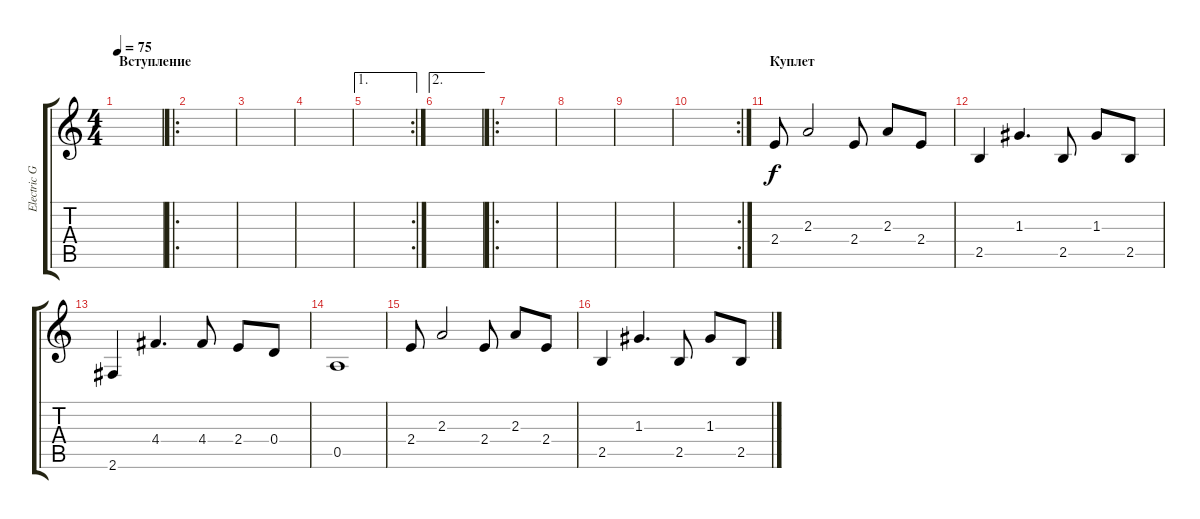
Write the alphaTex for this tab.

\track ("Electric Guitar" "Electric G") {instrument electricguitarclean}
\staff {score tabs}
\tuning (E4 B3 G3 D3 A2 E2) {hide}
\ts (4 4)
\section ("" "Вступление")
\tempo 75
\clef g2
\ks c
|
\ro
|
|
|
\ae 1
\rc 2
|
\ae 2
|
\ro
|
|
|
\rc 2
|
\section ("" "Куплет")
2.4.8 2.3.2 2.4.8 2.3.8 2.4.8 |
2.5.4 1.3.4{d} 2.5.8 1.3.8 2.5.8 |
2.6.4 4.4.4{d} 4.4.8 2.4.8 0.4.8 |
0.5.1 |
2.4.8 2.3.2 2.4.8 2.3.8 2.4.8 |
2.5.4 1.3.4{d} 2.5.8 1.3.8 2.5.8
